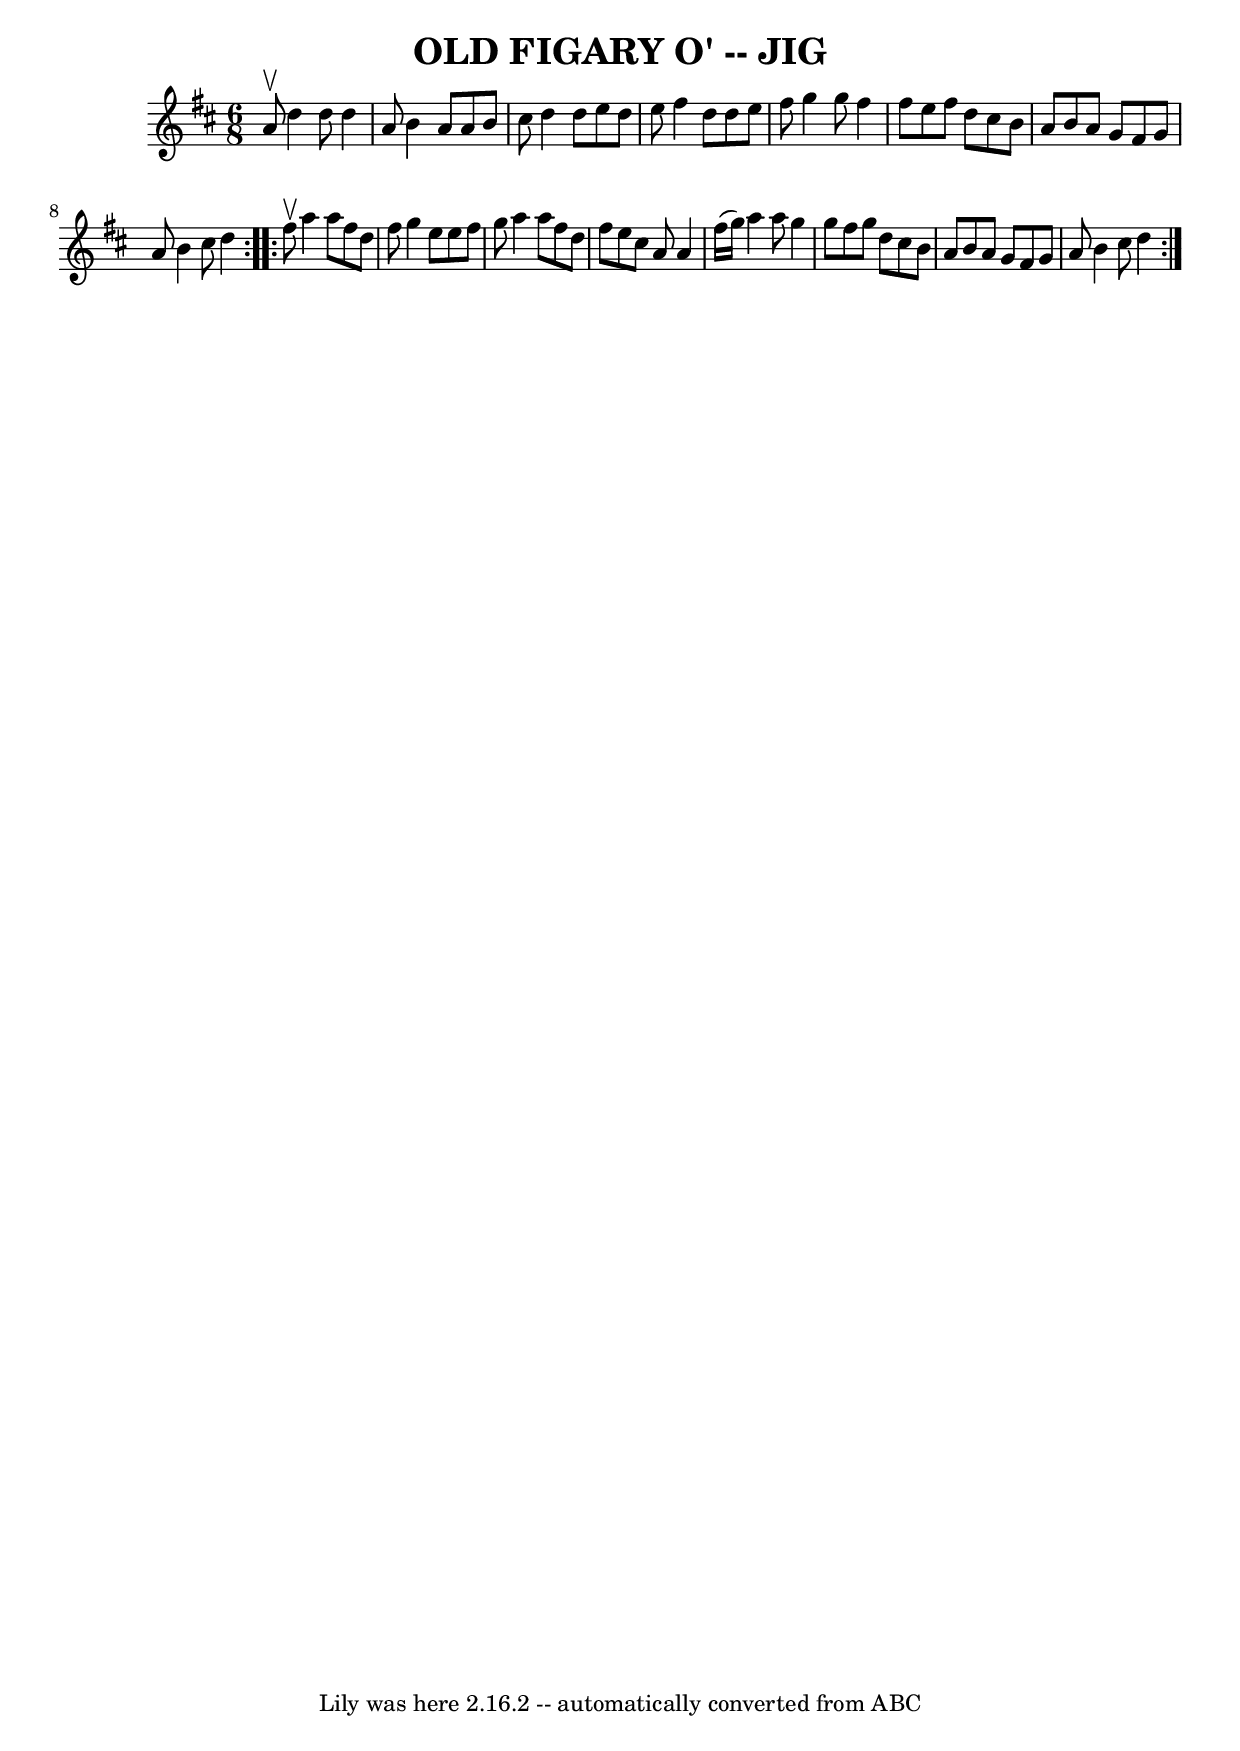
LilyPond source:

\version "2.7.40"
\include "Mammoth.ily"
\header {
	%% book = "Ryan's Mammoth Collection of Fiddle Tunes"
	crossRefNumber = "1"
	footnotes = ""
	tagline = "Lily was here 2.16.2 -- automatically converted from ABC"
	title = "OLD FIGARY O' -- JIG"
}
voicedefault =  {


\repeat volta 2 {
\time 6/8 \key d \major a'8^\upbow       |
 d''4 d''8 d''4    
a'8    |
 b'4 a'8 a'8 b'8 cis''8    |
 d''4 d''8 
 e''8 d''8 e''8    |
 fis''4 d''8 d''8 e''8 fis''8  
  |
     |
 g''4 g''8 fis''4 fis''8    |
 e''8   
 fis''8 d''8 cis''8 b'8 a'8    |
 b'8 a'8 g'8    
fis'8 g'8 a'8    |
 b'4 cis''8 d''4    }     
\repeat volta 2 { fis''8^\upbow       |
 a''4 a''8 fis''8    
d''8 fis''8    |
 g''4 e''8 e''8 fis''8 g''8    |
 
 a''4 a''8 fis''8 d''8 fis''8    |
 e''8 cis''8 a'8  
 a'4 fis''16 (g''16)   |
     |
 a''4 a''8 g''4   
 g''8    |
 fis''8 g''8 d''8 cis''8 b'8 a'8    |
  
 b'8 a'8 g'8 fis'8 g'8 a'8    |
 b'4 cis''8 d''4   
 }   
}

\score{
    <<

	\context Staff="default"
	{
	    \voicedefault 
	}

    >>
	\layout {
	}
	\midi {}
}
